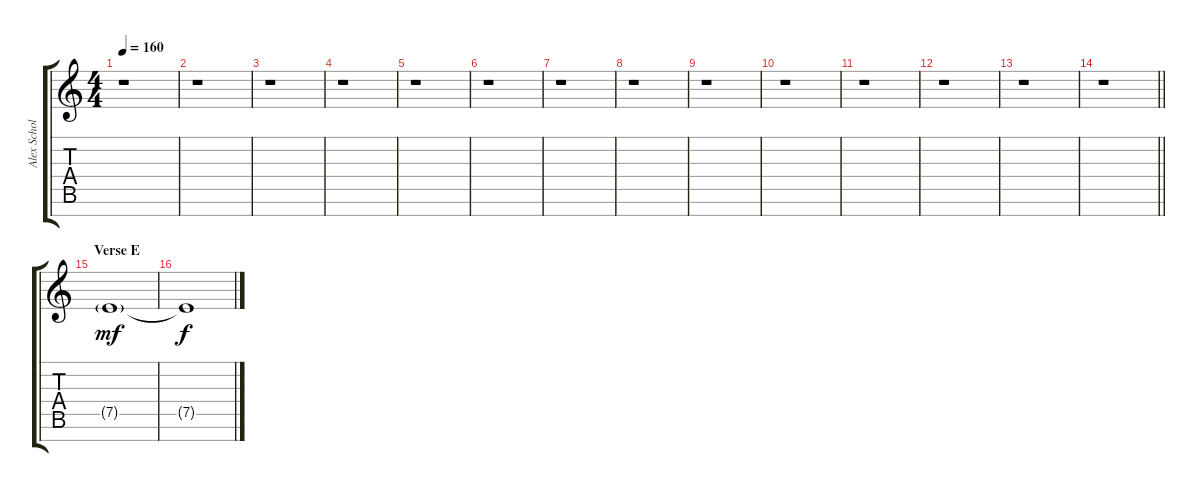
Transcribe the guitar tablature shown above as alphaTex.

\track ("Alex Scholpp" "Alex Schol") {instrument distortionguitar}
\staff {score tabs}
\tuning (E4 B3 G3 D3 A2 E2 B1) {hide}
\ts (4 4)
\tempo 160
\clef g2
\ks c
r.1{dy mf} |
r.1 |
r.1 |
r.1 |
r.1 |
r.1 |
r.1 |
r.1 |
r.1 |
r.1 |
r.1 |
r.1 |
r.1 |
\barLineRight lightlight
r.1 |
\section ("" "Verse E")
7.5{g}.1{volume 0} |
7.5{t}.1{dy f}
